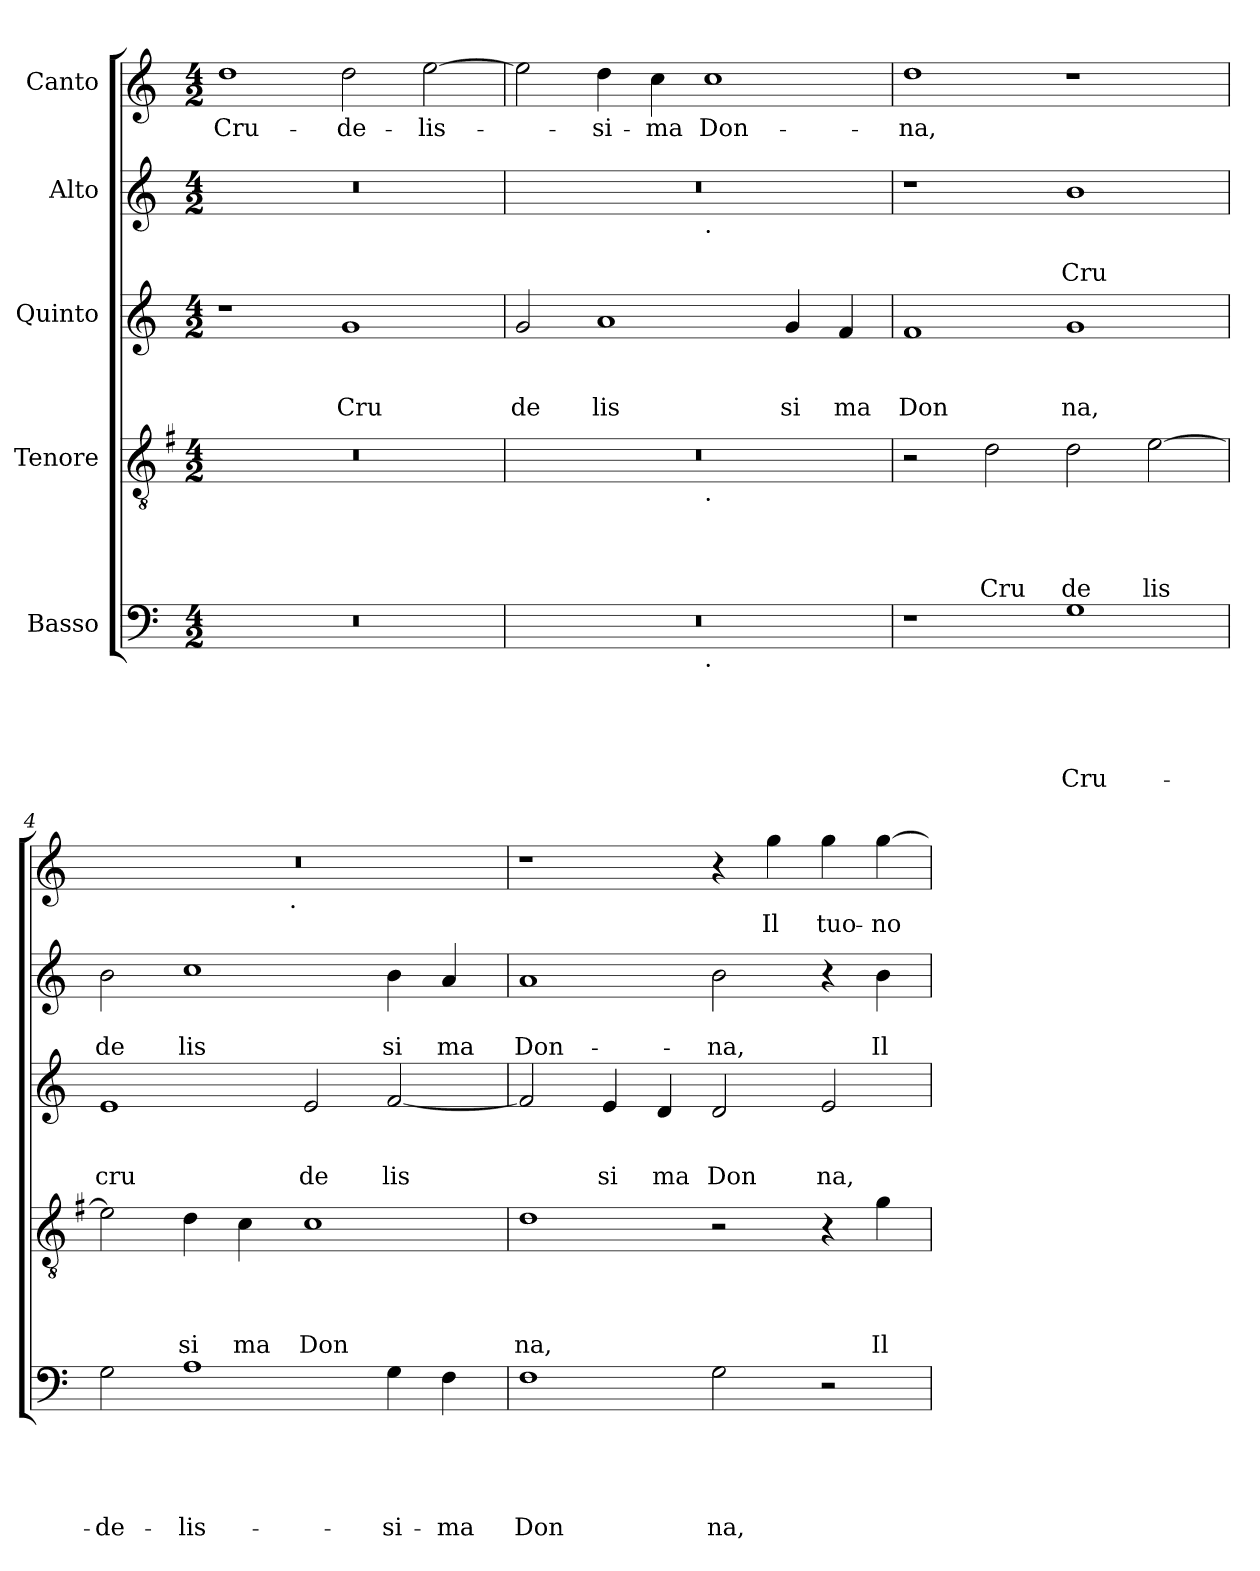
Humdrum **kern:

**kern	**text	**text	**text	**text	**text	**kern	**text	**text	**text	**text	**kern	**text	**text	**text	**kern	**text	**text	**kern	**text
*part5	*part5	*part5	*part5	*part5	*part5	*part4	*part4	*part4	*part4	*part4	*part3	*part3	*part3	*part3	*part2	*part2	*part2	*part1	*part1
*staff5	*staff5	*staff5	*staff5	*staff5	*staff5	*staff4	*staff4	*staff4	*staff4	*staff4	*staff3	*staff3	*staff3	*staff3	*staff2	*staff2	*staff2	*staff1	*staff1
*I"Basso	*	*	*	*	*	*I"Tenore	*	*	*	*	*I"Quinto	*	*	*	*I"Alto	*	*	*I"Canto	*
*clefF4	*	*	*	*	*	*clefGv2	*	*	*	*	*clefG2	*	*	*	*clefG2	*	*	*clefG2	*
*	*	*	*	*	*	*ITrd-3c-5	*	*	*	*	*	*	*	*	*	*	*	*	*
*k[]	*	*	*	*	*	*k[]	*	*	*	*	*k[]	*	*	*	*k[]	*	*	*k[]	*
*C:	*	*	*	*	*	*C:	*	*	*	*	*C:	*	*	*	*C:	*	*	*C:	*
*M4/2	*	*	*	*	*	*M4/2	*	*	*	*	*M4/2	*	*	*	*M4/2	*	*	*M4/2	*
=1	=1	=1	=1	=1	=1	=1	=1	=1	=1	=1	=1	=1	=1	=1	=1	=1	=1	=1	=1
!	!	!	!	!	!	!	!	!	!	!	!	!	!	!	!	!	!	!	!LO:LY:b
0r	.	.	.	.	.	0r	.	.	.	.	1r	.	.	.	0r	.	.	1dd	Cru-
!	!	!	!	!	!	!	!	!	!	!	!	!	!	!LO:LY:b	!	!	!	!	!LO:LY:b
.	.	.	.	.	.	.	.	.	.	.	1g	.	.	Cru	.	.	.	2dd\	-de-
!	!	!	!	!	!	!	!	!	!	!	!	!	!	!	!	!	!	!	!LO:LY:b
.	.	.	.	.	.	.	.	.	.	.	.	.	.	.	.	.	.	[>2ee\	-lis-
=2	=2	=2	=2	=2	=2	=2	=2	=2	=2	=2	=2	=2	=2	=2	=2	=2	=2	=2	=2
!	!	!	!	!	!	!	!	!	!	!	!	!	!	!LO:LY:b	!	!	!	!	!
*^	*	*	*	*	*	*^	*	*	*	*	*	*	*	*	*^	*	*	*	*
0r	1ryy	.	.	.	.	.	0r	1ryy	.	.	.	.	2g/	.	.	de	0r	1ryy	.	.	2ee\]	.
!	!	!	!	!	!	!	!	!	!	!	!	!	!	!	!	!LO:LY:b	!	!	!	!	!	!LO:LY:b
.	.	.	.	.	.	.	.	.	.	.	.	.	1a	.	.	lis	.	.	.	.	4dd\	-si-
!	!	!	!	!	!	!	!	!	!	!	!	!	!	!	!	!	!	!	!	!	!	!LO:LY:b
.	.	.	.	.	.	.	.	.	.	.	.	.	.	.	.	.	.	.	.	.	4cc\	-ma
!	!	!	!	!	!	!	!	!	!	!	!	!	!	!	!	!	!	!LO:TX:b:t=.	!	!	!	!
!	!	!	!	!	!	!	!	!LO:TX:b:t=.	!	!	!	!	!	!	!	!	!	!	!	!	!	!
!	!LO:TX:b:t=.	!	!	!	!	!	!	!	!	!	!	!	!	!	!	!	!	!	!	!	!	!
!	!	!	!	!	!	!	!	!	!	!	!	!	!	!	!	!	!	!	!	!	!	!LO:LY:b
.	1ryy	.	.	.	.	.	.	1ryy	.	.	.	.	.	.	.	.	.	1ryy	.	.	1cc	Don-
!	!	!	!	!	!	!	!	!	!	!	!	!	!	!	!	!LO:LY:b	!	!	!	!	!	!
.	.	.	.	.	.	.	.	.	.	.	.	.	4g/	.	.	si	.	.	.	.	.	.
!	!	!	!	!	!	!	!	!	!	!	!	!	!	!	!	!LO:LY:b	!	!	!	!	!	!
.	.	.	.	.	.	.	.	.	.	.	.	.	4f/	.	.	ma	.	.	.	.	.	.
=3	=3	=3	=3	=3	=3	=3	=3	=3	=3	=3	=3	=3	=3	=3	=3	=3	=3	=3	=3	=3	=3	=3
!	!	!	!	!	!	!	!	!	!	!	!	!	!	!	!	!LO:LY:b	!	!	!	!	!	!LO:LY:b
*v	*v	*	*	*	*	*	*	*	*	*	*	*	*	*	*	*	*v	*v	*	*	*	*
*	*	*	*	*	*	*v	*v	*	*	*	*	*	*	*	*	*	*	*	*	*
1r	.	.	.	.	.	2r	.	.	.	.	1f	.	.	Don	1r	.	.	1dd	-na,
!	!	!	!	!	!	!	!	!	!	!LO:LY:b	!	!	!	!	!	!	!	!	!
.	.	.	.	.	.	2g\	.	.	.	Cru	.	.	.	.	.	.	.	.	.
!	!	!	!	!	!LO:LY:b	!	!	!	!	!LO:LY:b	!	!	!	!LO:LY:b	!	!	!LO:LY:b	!	!
1G	.	.	.	.	Cru-	2g\	.	.	.	de	1g	.	.	na,	1b	.	Cru	1r	.
!	!	!	!	!	!	!	!	!	!	!LO:LY:b	!	!	!	!	!	!	!	!	!
.	.	.	.	.	.	[>2a\	.	.	.	lis	.	.	.	.	.	.	.	.	.
=4	=4	=4	=4	=4	=4	=4	=4	=4	=4	=4	=4	=4	=4	=4	=4	=4	=4	=4	=4
!	!	!	!	!	!LO:LY:b	!	!	!	!	!	!	!	!	!LO:LY:b	!	!	!LO:LY:b	!	!
*	*	*	*	*	*	*	*	*	*	*	*	*	*	*	*	*	*	*^	*
2G\	.	.	.	.	-de-	2a\]	.	.	.	.	1e	.	.	cru	2b\	.	de	0r	2ryy	.
!	!	!	!	!	!LO:LY:b	!	!	!	!	!LO:LY:b	!	!	!	!	!	!	!LO:LY:b	!	!	!
1A	.	.	.	.	-lis-	4g\	.	.	.	si	.	.	.	.	1cc	.	lis	.	4...ryy	.
!	!	!	!	!	!	!	!	!	!	!LO:LY:b	!	!	!	!	!	!	!	!	!	!
.	.	.	.	.	.	4f\	.	.	.	ma	.	.	.	.	.	.	.	.	.	.
!	!	!	!	!	!	!	!	!	!	!	!	!	!	!	!	!	!	!	!LO:TX:b:t=.	!
.	.	.	.	.	.	.	.	.	.	.	.	.	.	.	.	.	.	.	1ryy	.
!	!	!	!	!	!	!	!	!	!	!LO:LY:b	!	!	!	!LO:LY:b	!	!	!	!	!	!
.	.	.	.	.	.	1f	.	.	.	Don	2e/	.	.	de	.	.	.	.	.	.
!	!	!	!	!	!LO:LY:b	!	!	!	!	!	!	!	!	!LO:LY:b	!	!	!LO:LY:b	!	!	!
4G\	.	.	.	.	-si-	.	.	.	.	.	[<2f/	.	.	lis	4b\	.	si	.	.	.
!	!	!	!	!	!LO:LY:b	!	!	!	!	!	!	!	!	!	!	!	!LO:LY:b	!	!	!
4F\	.	.	.	.	-ma	.	.	.	.	.	.	.	.	.	4a/	.	ma	.	.	.
.	.	.	.	.	.	.	.	.	.	.	.	.	.	.	.	.	.	.	32ryy	.
!!LO:LB:g=z
=5	=5	=5	=5	=5	=5	=5	=5	=5	=5	=5	=5	=5	=5	=5	=5	=5	=5	=5	=5	=5
!	!	!	!	!	!LO:LY:b	!	!	!	!	!LO:LY:b	!	!	!	!	!	!	!LO:LY:b	!	!	!
*	*	*	*	*	*	*	*	*	*	*	*	*	*	*	*	*	*	*v	*v	*
1F	.	.	.	.	Don	1g	.	.	.	na,	2f/]	.	.	.	1a	.	Don-	1r	.
!	!	!	!	!	!	!	!	!	!	!	!	!	!	!LO:LY:b	!	!	!	!	!
.	.	.	.	.	.	.	.	.	.	.	4e/	.	.	si	.	.	.	.	.
!	!	!	!	!	!	!	!	!	!	!	!	!	!	!LO:LY:b	!	!	!	!	!
.	.	.	.	.	.	.	.	.	.	.	4d/	.	.	ma	.	.	.	.	.
!	!	!	!	!	!LO:LY:b	!	!	!	!	!	!	!	!	!LO:LY:b	!	!	!LO:LY:b	!	!
2G\	.	.	.	.	na,	2r	.	.	.	.	2d/	.	.	Don	2b\	.	-na,	4r	.
!	!	!	!	!	!	!	!	!	!	!	!	!	!	!	!	!	!	!	!LO:LY:b
.	.	.	.	.	.	.	.	.	.	.	.	.	.	.	.	.	.	4gg\	Il
!	!	!	!	!	!	!	!	!	!	!	!	!	!	!LO:LY:b	!	!	!	!	!LO:LY:b
2r	.	.	.	.	.	4r	.	.	.	.	2e/	.	.	na,	4r	.	.	4gg\	tuo-
!	!	!	!	!	!	!	!	!	!	!LO:LY:b	!	!	!	!	!	!	!LO:LY:b	!	!LO:LY:b
.	.	.	.	.	.	4cc\	.	.	.	Il	.	.	.	.	4b\	.	Il	[>4gg\	-no
=	=	=	=	=	=	=	=	=	=	=	=	=	=	=	=	=	=	=	=
*-	*-	*-	*-	*-	*-	*-	*-	*-	*-	*-	*-	*-	*-	*-	*-	*-	*-	*-	*-
